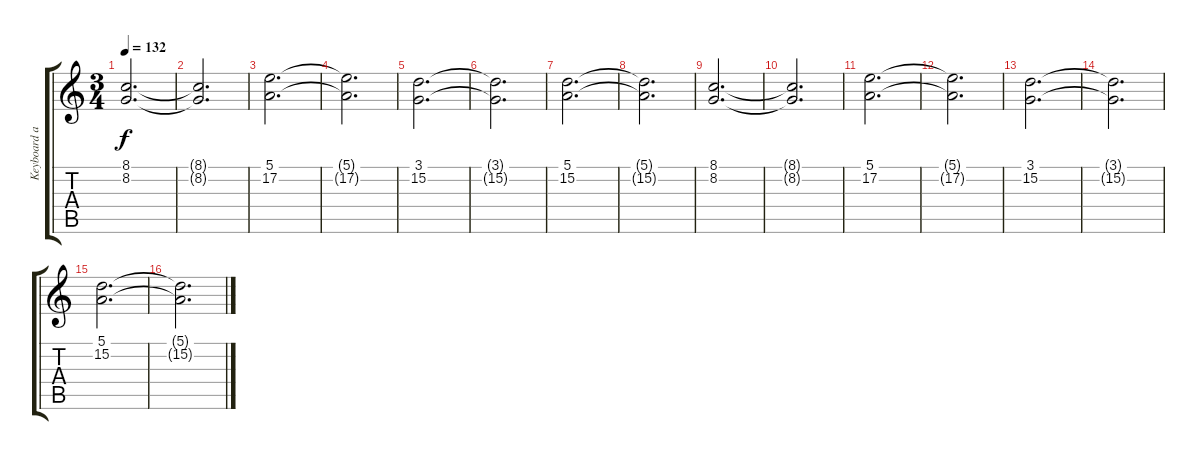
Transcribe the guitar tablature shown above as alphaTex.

\track ("Keyboard akkords" "Keyboard a") {instrument stringensemble2}
\staff {score tabs}
\tuning (E4 B3 G3 D3 A2 E2) {hide}
\ts (3 4)
\tempo 132
\clef g2
\ks c
(8.1 8.2).2{d dy f} |
(8.1{t} 8.2{t}).2{d} |
(5.1 17.2).2{d} |
(5.1{t} 17.2{t}).2{d} |
(3.1 15.2).2{d} |
(3.1{t} 15.2{t}).2{d} |
(5.1 15.2).2{d} |
(5.1{t} 15.2{t}).2{d} |
(8.1 8.2).2{d} |
(8.1{t} 8.2{t}).2{d} |
(5.1 17.2).2{d} |
(5.1{t} 17.2{t}).2{d} |
(3.1 15.2).2{d} |
(3.1{t} 15.2{t}).2{d} |
(5.1 15.2).2{d} |
(5.1{t} 15.2{t}).2{d}
